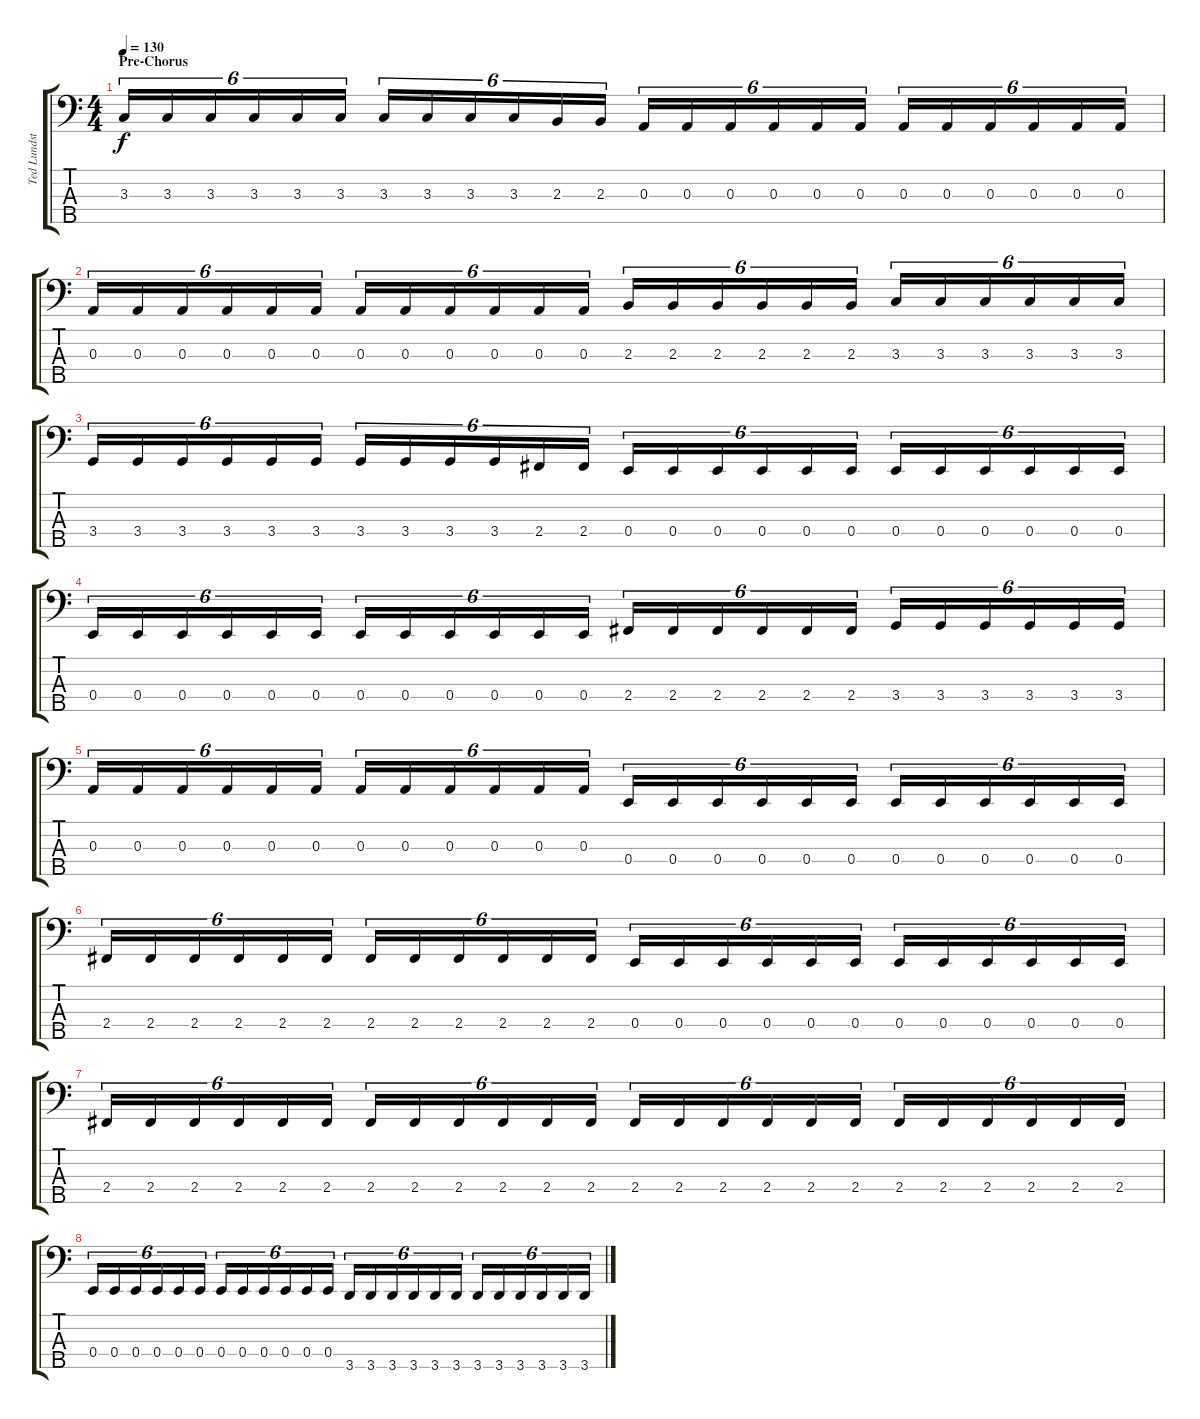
\track ("Ted Lundström" "Ted Lundst") {instrument electricbasspick}
\staff {score tabs}
\tuning (G2 D2 A1 E1 B0) {hide}
\ts (4 4)
\section ("" "Pre-Chorus")
\tempo 130
\clef f4
\ks c
3.3.16{tu (6 4) dy f} 3.3.16{tu (6 4)} 3.3.16{tu (6 4)} 3.3.16{tu (6 4)} 3.3.16{tu (6 4)} 3.3.16{tu (6 4)} 3.3.16{tu (6 4)} 3.3.16{tu (6 4)} 3.3.16{tu (6 4)} 3.3.16{tu (6 4)} 2.3.16{tu (6 4)} 2.3.16{tu (6 4)} 0.3.16{tu (6 4)} 0.3.16{tu (6 4)} 0.3.16{tu (6 4)} 0.3.16{tu (6 4)} 0.3.16{tu (6 4)} 0.3.16{tu (6 4)} 0.3.16{tu (6 4)} 0.3.16{tu (6 4)} 0.3.16{tu (6 4)} 0.3.16{tu (6 4)} 0.3.16{tu (6 4)} 0.3.16{tu (6 4)} |
0.3.16{tu (6 4)} 0.3.16{tu (6 4)} 0.3.16{tu (6 4)} 0.3.16{tu (6 4)} 0.3.16{tu (6 4)} 0.3.16{tu (6 4)} 0.3.16{tu (6 4)} 0.3.16{tu (6 4)} 0.3.16{tu (6 4)} 0.3.16{tu (6 4)} 0.3.16{tu (6 4)} 0.3.16{tu (6 4)} 2.3.16{tu (6 4)} 2.3.16{tu (6 4)} 2.3.16{tu (6 4)} 2.3.16{tu (6 4)} 2.3.16{tu (6 4)} 2.3.16{tu (6 4)} 3.3.16{tu (6 4)} 3.3.16{tu (6 4)} 3.3.16{tu (6 4)} 3.3.16{tu (6 4)} 3.3.16{tu (6 4)} 3.3.16{tu (6 4)} |
3.4.16{tu (6 4)} 3.4.16{tu (6 4)} 3.4.16{tu (6 4)} 3.4.16{tu (6 4)} 3.4.16{tu (6 4)} 3.4.16{tu (6 4)} 3.4.16{tu (6 4)} 3.4.16{tu (6 4)} 3.4.16{tu (6 4)} 3.4.16{tu (6 4)} 2.4.16{tu (6 4)} 2.4.16{tu (6 4)} 0.4.16{tu (6 4)} 0.4.16{tu (6 4)} 0.4.16{tu (6 4)} 0.4.16{tu (6 4)} 0.4.16{tu (6 4)} 0.4.16{tu (6 4)} 0.4.16{tu (6 4)} 0.4.16{tu (6 4)} 0.4.16{tu (6 4)} 0.4.16{tu (6 4)} 0.4.16{tu (6 4)} 0.4.16{tu (6 4)} |
0.4.16{tu (6 4)} 0.4.16{tu (6 4)} 0.4.16{tu (6 4)} 0.4.16{tu (6 4)} 0.4.16{tu (6 4)} 0.4.16{tu (6 4)} 0.4.16{tu (6 4)} 0.4.16{tu (6 4)} 0.4.16{tu (6 4)} 0.4.16{tu (6 4)} 0.4.16{tu (6 4)} 0.4.16{tu (6 4)} 2.4.16{tu (6 4)} 2.4.16{tu (6 4)} 2.4.16{tu (6 4)} 2.4.16{tu (6 4)} 2.4.16{tu (6 4)} 2.4.16{tu (6 4)} 3.4.16{tu (6 4)} 3.4.16{tu (6 4)} 3.4.16{tu (6 4)} 3.4.16{tu (6 4)} 3.4.16{tu (6 4)} 3.4.16{tu (6 4)} |
0.3.16{tu (6 4)} 0.3.16{tu (6 4)} 0.3.16{tu (6 4)} 0.3.16{tu (6 4)} 0.3.16{tu (6 4)} 0.3.16{tu (6 4)} 0.3.16{tu (6 4)} 0.3.16{tu (6 4)} 0.3.16{tu (6 4)} 0.3.16{tu (6 4)} 0.3.16{tu (6 4)} 0.3.16{tu (6 4)} 0.4.16{tu (6 4)} 0.4.16{tu (6 4)} 0.4.16{tu (6 4)} 0.4.16{tu (6 4)} 0.4.16{tu (6 4)} 0.4.16{tu (6 4)} 0.4.16{tu (6 4)} 0.4.16{tu (6 4)} 0.4.16{tu (6 4)} 0.4.16{tu (6 4)} 0.4.16{tu (6 4)} 0.4.16{tu (6 4)} |
2.4.16{tu (6 4)} 2.4.16{tu (6 4)} 2.4.16{tu (6 4)} 2.4.16{tu (6 4)} 2.4.16{tu (6 4)} 2.4.16{tu (6 4)} 2.4.16{tu (6 4)} 2.4.16{tu (6 4)} 2.4.16{tu (6 4)} 2.4.16{tu (6 4)} 2.4.16{tu (6 4)} 2.4.16{tu (6 4)} 0.4.16{tu (6 4)} 0.4.16{tu (6 4)} 0.4.16{tu (6 4)} 0.4.16{tu (6 4)} 0.4.16{tu (6 4)} 0.4.16{tu (6 4)} 0.4.16{tu (6 4)} 0.4.16{tu (6 4)} 0.4.16{tu (6 4)} 0.4.16{tu (6 4)} 0.4.16{tu (6 4)} 0.4.16{tu (6 4)} |
2.4.16{tu (6 4)} 2.4.16{tu (6 4)} 2.4.16{tu (6 4)} 2.4.16{tu (6 4)} 2.4.16{tu (6 4)} 2.4.16{tu (6 4)} 2.4.16{tu (6 4)} 2.4.16{tu (6 4)} 2.4.16{tu (6 4)} 2.4.16{tu (6 4)} 2.4.16{tu (6 4)} 2.4.16{tu (6 4)} 2.4.16{tu (6 4)} 2.4.16{tu (6 4)} 2.4.16{tu (6 4)} 2.4.16{tu (6 4)} 2.4.16{tu (6 4)} 2.4.16{tu (6 4)} 2.4.16{tu (6 4)} 2.4.16{tu (6 4)} 2.4.16{tu (6 4)} 2.4.16{tu (6 4)} 2.4.16{tu (6 4)} 2.4.16{tu (6 4)} |
0.4.16{tu (6 4)} 0.4.16{tu (6 4)} 0.4.16{tu (6 4)} 0.4.16{tu (6 4)} 0.4.16{tu (6 4)} 0.4.16{tu (6 4)} 0.4.16{tu (6 4)} 0.4.16{tu (6 4)} 0.4.16{tu (6 4)} 0.4.16{tu (6 4)} 0.4.16{tu (6 4)} 0.4.16{tu (6 4)} 3.5.16{tu (6 4)} 3.5.16{tu (6 4)} 3.5.16{tu (6 4)} 3.5.16{tu (6 4)} 3.5.16{tu (6 4)} 3.5.16{tu (6 4)} 3.5.16{tu (6 4)} 3.5.16{tu (6 4)} 3.5.16{tu (6 4)} 3.5.16{tu (6 4)} 3.5.16{tu (6 4)} 3.5.16{tu (6 4)}
